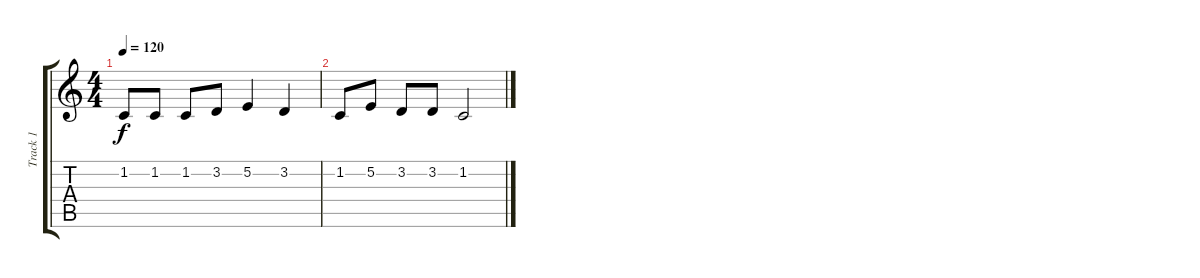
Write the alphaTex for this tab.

\track ("Track 1" "Track 1") {instrument acousticgrandpiano}
\staff {score tabs}
\tuning (E4 B3 G3 D3 A2 E2) {hide}
\ts (4 4)
\tempo 120
\clef g2
\ks c
1.2.8{dy f instrument acousticgrandpiano} 1.2.8 1.2.8 3.2.8 5.2.4 3.2.4 |
1.2.8 5.2.8 3.2.8 3.2.8 1.2.2
